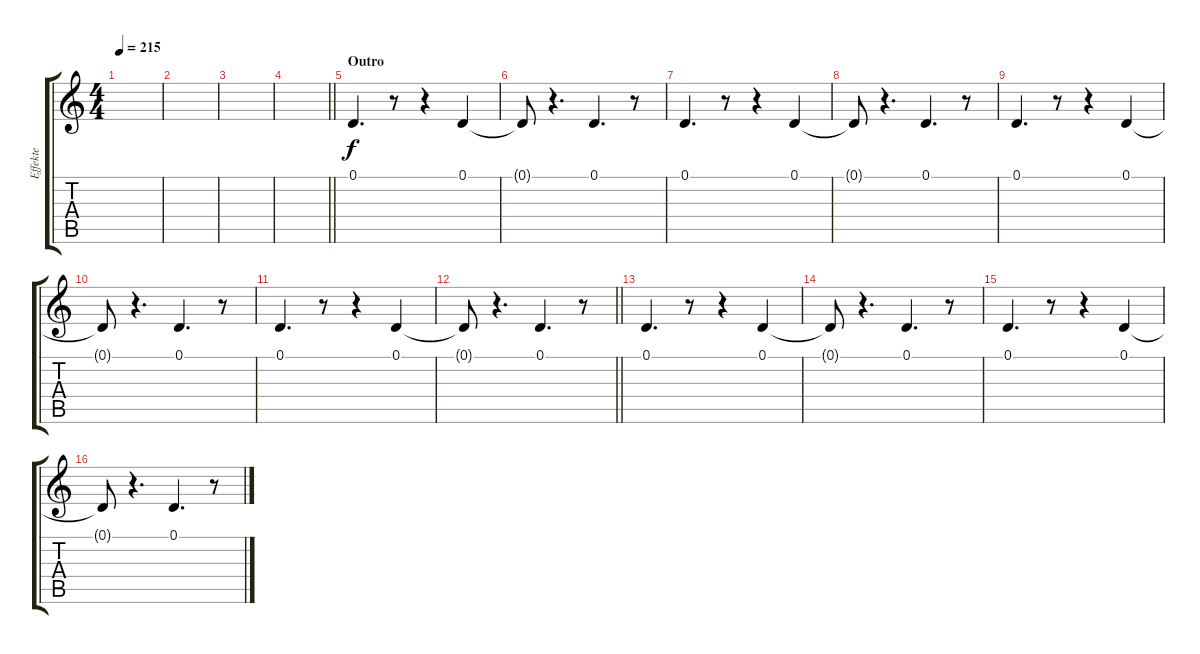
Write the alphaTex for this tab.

\track ("Effekte" "Effekte") {instrument applause}
\staff {score tabs}
\tuning (D4 A3 F3 C3 G2 D2) {hide}
\ts (4 4)
\tempo 215
\clef g2
\ks c
|
|
|
\barLineRight lightlight
|
\section ("" "Outro")
0.1.4{d} r.8 r.4 0.1.4 |
0.1{t}.8 r.4{d} 0.1.4{d} r.8 |
0.1.4{d} r.8 r.4 0.1.4 |
0.1{t}.8 r.4{d} 0.1.4{d} r.8 |
0.1.4{d} r.8 r.4 0.1.4 |
0.1{t}.8 r.4{d} 0.1.4{d} r.8 |
0.1.4{d} r.8 r.4 0.1.4 |
\barLineRight lightlight
0.1{t}.8 r.4{d} 0.1.4{d} r.8 |
0.1.4{d} r.8 r.4 0.1.4 |
0.1{t}.8 r.4{d} 0.1.4{d} r.8 |
0.1.4{d} r.8 r.4 0.1.4 |
0.1{t}.8 r.4{d} 0.1.4{d} r.8
